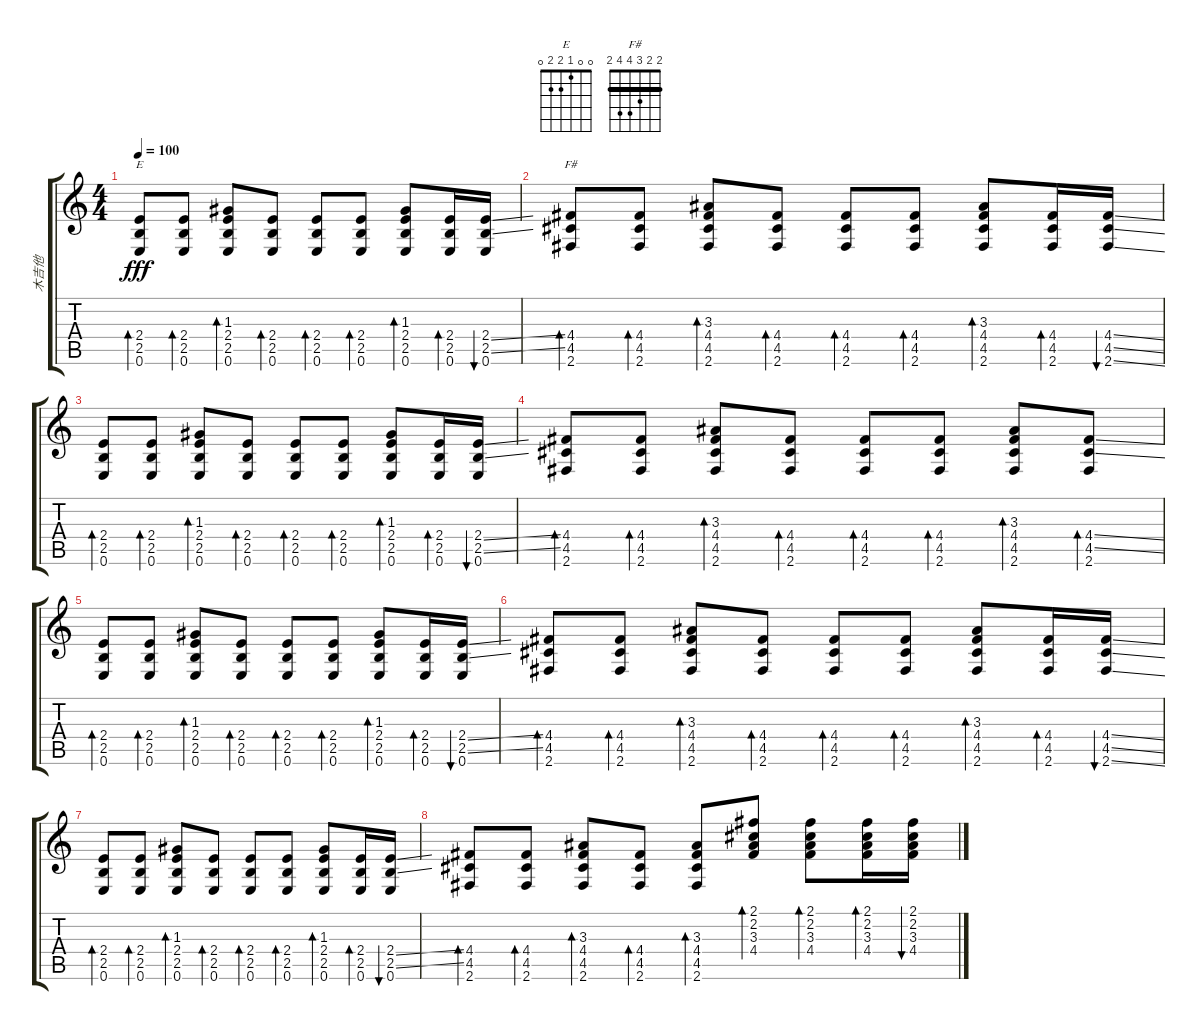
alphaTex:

\track ("木吉他" "木吉他") {instrument acousticguitarsteel}
\staff {score tabs}
\tuning (E4 B3 G3 D3 A2 E2) {hide}
\chord ("E" 0 0 1 2 2 0)
\chord ("F#" 2 2 3 4 4 2) {barre 2}
\ts (4 4)
\tempo 100
\clef g2
\ks c
(2.4 2.5 0.6).8{bd 30 ch "E" dy fff} (2.4 2.5 0.6).8{bd 30} (1.3 2.4 2.5 0.6).8{bd 30} (2.4 2.5 0.6).8{bd 30} (2.4 2.5 0.6).8{bd 30} (2.4 2.5 0.6).8{bd 30} (1.3 2.4 2.5 0.6).8{bd 30} (2.4 2.5 0.6).16{bd 30} (2.4{ss} 2.5{ss} 0.6).16{bu 30} |
(4.4 4.5 2.6).8{bd 60 ch "F#"} (4.4 4.5 2.6).8{bd 60} (3.3 4.4 4.5 2.6).8{bd 60} (4.4 4.5 2.6).8{bd 60} (4.4 4.5 2.6).8{bd 60} (4.4 4.5 2.6).8{bd 60} (3.3 4.4 4.5 2.6).8{bd 60} (4.4 4.5 2.6).16{bd 60} (4.4{ss} 4.5{ss} 2.6{ss}).16{bu 30} |
(2.4 2.5 0.6).8{bd 60} (2.4 2.5 0.6).8{bd 60} (1.3 2.4 2.5 0.6).8{bd 60} (2.4 2.5 0.6).8{bd 60} (2.4 2.5 0.6).8{bd 60} (2.4 2.5 0.6).8{bd 60} (1.3 2.4 2.5 0.6).8{bd 60} (2.4 2.5 0.6).16{bd 60} (2.4{ss} 2.5{ss} 0.6).16{bu 60} |
(4.4 4.5 2.6).8{bd 60} (4.4 4.5 2.6).8{bd 60} (3.3 4.4 4.5 2.6).8{bd 60} (4.4 4.5 2.6).8{bd 60} (4.4 4.5 2.6).8{bd 60} (4.4 4.5 2.6).8{bd 60} (3.3 4.4 4.5 2.6).8{bd 30} (4.4{ss} 4.5{ss} 2.6).8{bd 60} |
(2.4 2.5 0.6).8{bd 30} (2.4 2.5 0.6).8{bd 30} (1.3 2.4 2.5 0.6).8{bd 30} (2.4 2.5 0.6).8{bd 30} (2.4 2.5 0.6).8{bd 30} (2.4 2.5 0.6).8{bd 30} (1.3 2.4 2.5 0.6).8{bd 30} (2.4 2.5 0.6).16{bd 30} (2.4{ss} 2.5{ss} 0.6).16{bu 30} |
(4.4 4.5 2.6).8{bd 60} (4.4 4.5 2.6).8{bd 60} (3.3 4.4 4.5 2.6).8{bd 60} (4.4 4.5 2.6).8{bd 60} (4.4 4.5 2.6).8{bd 60} (4.4 4.5 2.6).8{bd 60} (3.3 4.4 4.5 2.6).8{bd 60} (4.4 4.5 2.6).16{bd 60} (4.4{ss} 4.5{ss} 2.6{ss}).16{bu 30} |
(2.4 2.5 0.6).8{bd 60} (2.4 2.5 0.6).8{bd 60} (1.3 2.4 2.5 0.6).8{bd 60} (2.4 2.5 0.6).8{bd 60} (2.4 2.5 0.6).8{bd 60} (2.4 2.5 0.6).8{bd 60} (1.3 2.4 2.5 0.6).8{bd 60} (2.4 2.5 0.6).16{bd 60} (2.4{ss} 2.5{ss} 0.6).16{bu 60} |
(4.4 4.5 2.6).8{bd 60} (4.4 4.5 2.6).8{bd 60} (3.3 4.4 4.5 2.6).8{bd 60} (4.4 4.5 2.6).8{bd 60} (3.3 4.4 4.5 2.6).8{bd 60} (2.1 2.2 3.3 4.4).8{bd 60} (2.1 2.2 3.3 4.4).8{bd 30} (2.1 2.2 3.3 4.4).16{bd 60} (2.1 2.2 3.3 4.4).16{bu 30}
